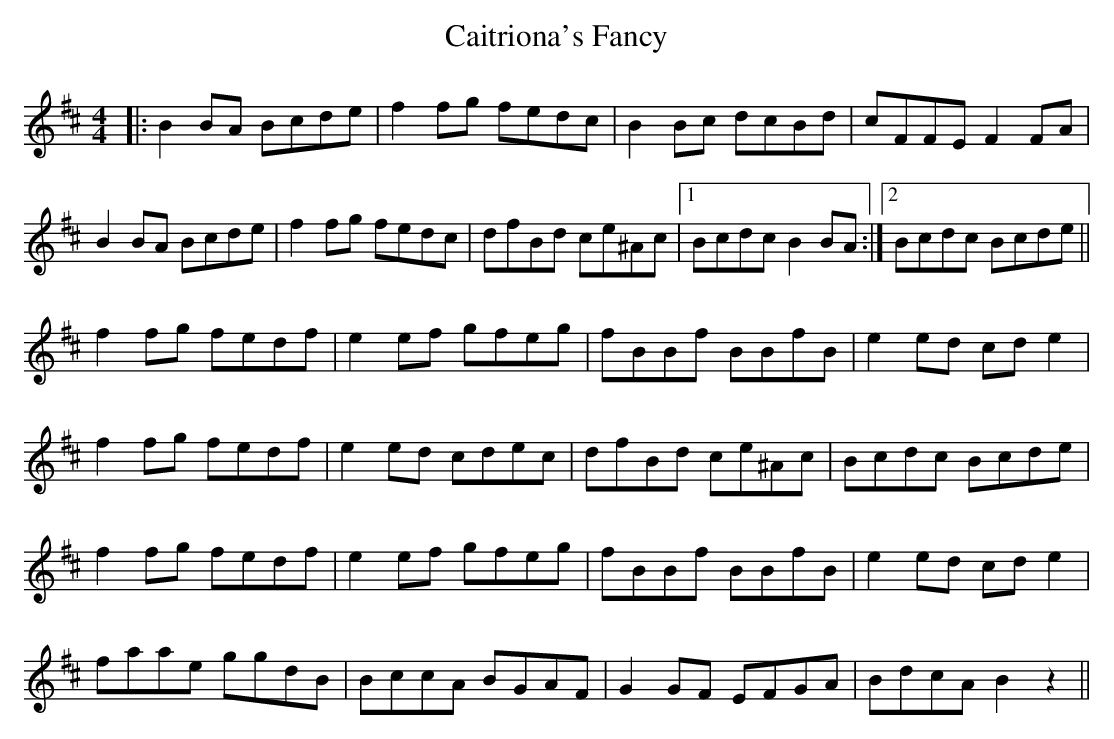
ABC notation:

X:1
T: Caitriona's Fancy
M: 4/4
L: 1/8
K: Bmin
|:B2BA Bcde|f2fg fedc|B2Bc dcBd|cFFE F2FA|
B2BA Bcde|f2fg fedc|dfBd ce^Ac|1 Bcdc B2BA:|2 Bcdc Bcde||
f2fg fedf|e2ef gfeg|fBBf BBfB|e2ed cde2|
f2fg fedf|e2ed cdec|dfBd ce^Ac|Bcdc Bcde|
f2fg fedf|e2ef gfeg|fBBf BBfB|e2ed cde2|
faae ggdB|BccA BGAF|G2GF EFGA|BdcA B2z2||
